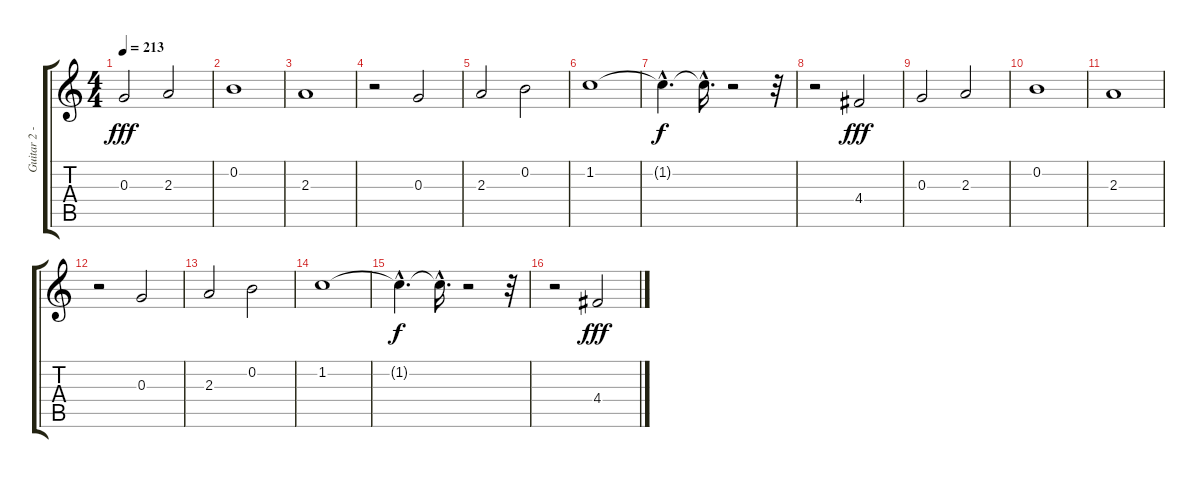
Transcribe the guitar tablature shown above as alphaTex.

\track ("Guitar 2 - Eric Melvin" "Guitar 2 -") {instrument distortionguitar}
\staff {score tabs}
\tuning (E4 B3 G3 D3 A2 E2) {hide}
\ts (4 4)
\tempo 213
\clef g2
\ks c
0.3.2{dy fff} 2.3.2 |
0.2.1 |
2.3.1 |
r.2 0.3.2 |
2.3.2 0.2.2 |
1.2.1 |
1.2{hac t}.4{d dy f} 1.2{hac t}.16{d} r.2 r.32 |
r.2 4.4.2{dy fff} |
0.3.2 2.3.2 |
0.2.1 |
2.3.1 |
r.2 0.3.2 |
2.3.2 0.2.2 |
1.2.1 |
1.2{hac t}.4{d dy f} 1.2{hac t}.16{d} r.2 r.32 |
r.2 4.4.2{dy fff}
